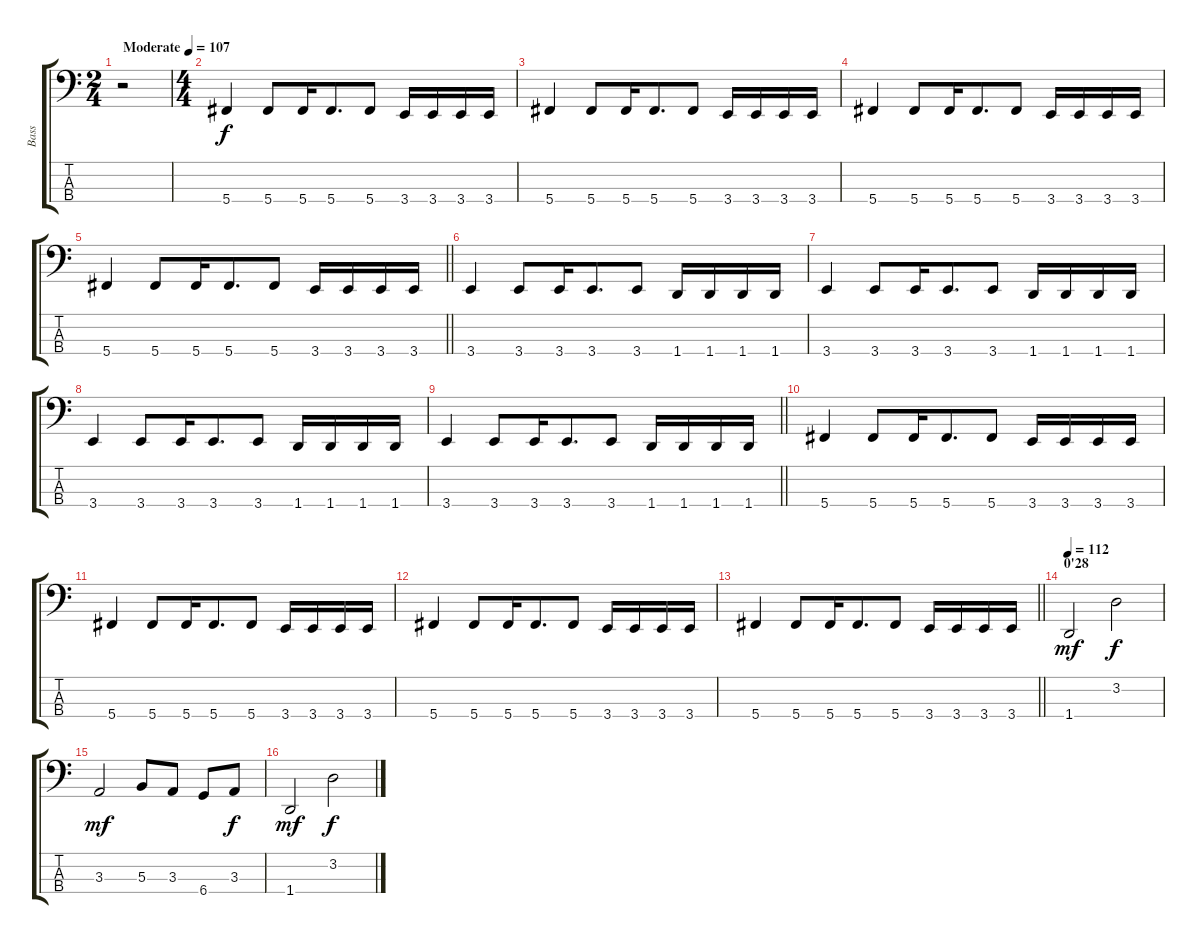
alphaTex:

\track ("Bass" "Bass") {instrument electricbassfinger}
\staff {score tabs}
\tuning (E2 B1 Gb1 Db1) {hide}
\ts (2 4)
\tempo (107 "Moderate")
\clef f4
\ks c
r.2{dy f instrument electricbassfinger} |
\ts (4 4)
5.4.4 5.4.8 5.4.16 5.4.8{d beam merge} 5.4.8 3.4.16 3.4.16 3.4.16 3.4.16 |
5.4.4 5.4.8 5.4.16 5.4.8{d beam merge} 5.4.8 3.4.16 3.4.16 3.4.16 3.4.16 |
5.4.4 5.4.8 5.4.16 5.4.8{d beam merge} 5.4.8 3.4.16 3.4.16 3.4.16 3.4.16 |
\barLineRight lightlight
5.4.4 5.4.8 5.4.16 5.4.8{d beam merge} 5.4.8 3.4.16 3.4.16 3.4.16 3.4.16 |
3.4.4 3.4.8 3.4.16 3.4.8{d beam merge} 3.4.8 1.4.16 1.4.16 1.4.16 1.4.16 |
3.4.4 3.4.8 3.4.16 3.4.8{d beam merge} 3.4.8 1.4.16 1.4.16 1.4.16 1.4.16 |
3.4.4 3.4.8 3.4.16 3.4.8{d beam merge} 3.4.8 1.4.16 1.4.16 1.4.16 1.4.16 |
\barLineRight lightlight
3.4.4 3.4.8 3.4.16 3.4.8{d beam merge} 3.4.8 1.4.16 1.4.16 1.4.16 1.4.16 |
5.4.4 5.4.8 5.4.16 5.4.8{d beam merge} 5.4.8 3.4.16 3.4.16 3.4.16 3.4.16 |
5.4.4 5.4.8 5.4.16 5.4.8{d beam merge} 5.4.8 3.4.16 3.4.16 3.4.16 3.4.16 |
5.4.4 5.4.8 5.4.16 5.4.8{d beam merge} 5.4.8 3.4.16 3.4.16 3.4.16 3.4.16 |
\barLineRight lightlight
5.4.4 5.4.8 5.4.16 5.4.8{d beam merge} 5.4.8 3.4.16 3.4.16 3.4.16 3.4.16 |
\section ("" "0'28")
\tempo 112
1.4.2{dy mf} 3.2.2{dy f} |
3.3.2{dy mf} 5.3.8 3.3.8 6.4.8 3.3.8{dy f} |
1.4.2{dy mf} 3.2.2{dy f}
